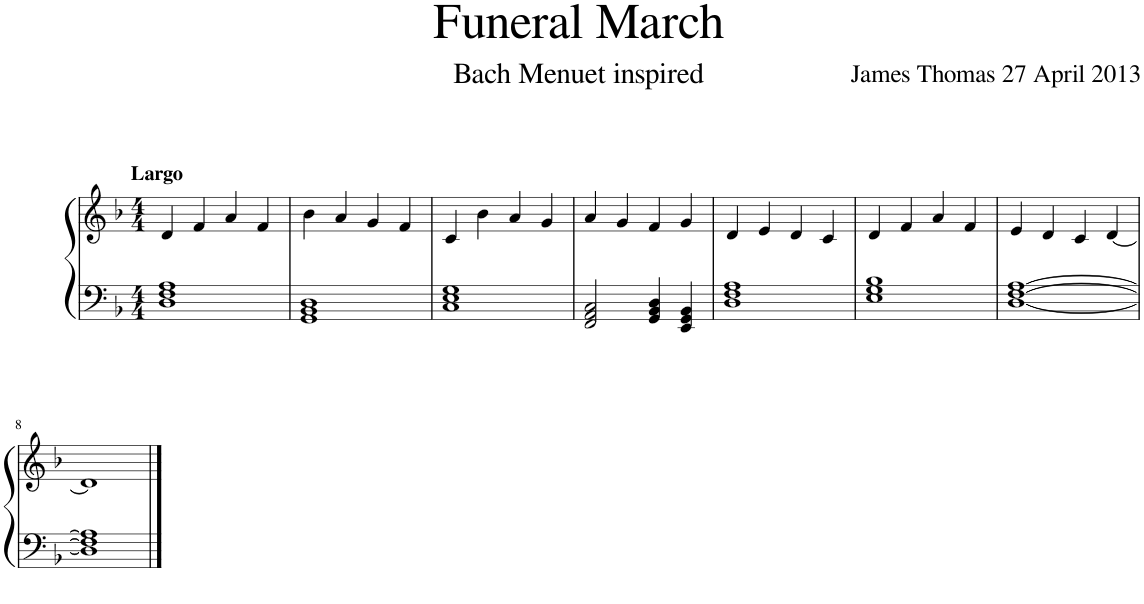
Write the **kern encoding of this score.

**kern	**kern
*part1	*part1
*staff2	*staff1
*I"Piano	*
*I'Pno	*
*clefF4	*clefG2
*k[b-]	*k[b-]
*M4/4	*M4/4
=1	=1
!	!LO:TX:a:B:t=Largo
1D 1F 1A	4d/
.	4f/
.	4a/
.	4f/
=2	=2
1GG 1BB- 1D	4b-\
.	4a/
.	4g/
.	4f/
=3	=3
1C 1E 1G	4c/
.	4b-\
.	4a/
.	4g/
=4	=4
2FF/ 2AA/ 2C/	4a/
.	4g/
4GG/ 4BB-/ 4D/	4f/
4EE/ 4GG/ 4BB-/	4g/
=5	=5
1D 1F 1A	4d/
.	4e/
.	4d/
.	4c/
=6	=6
1E 1G 1B-	4d/
.	4f/
.	4a/
.	4f/
=7	=7
[1D [1F [1A	4e/
.	4d/
.	4c/
.	[4d/
!!LO:LB:g=z
=8	=8
1D] 1F] 1A]	1d]
==	==
*-	*-
